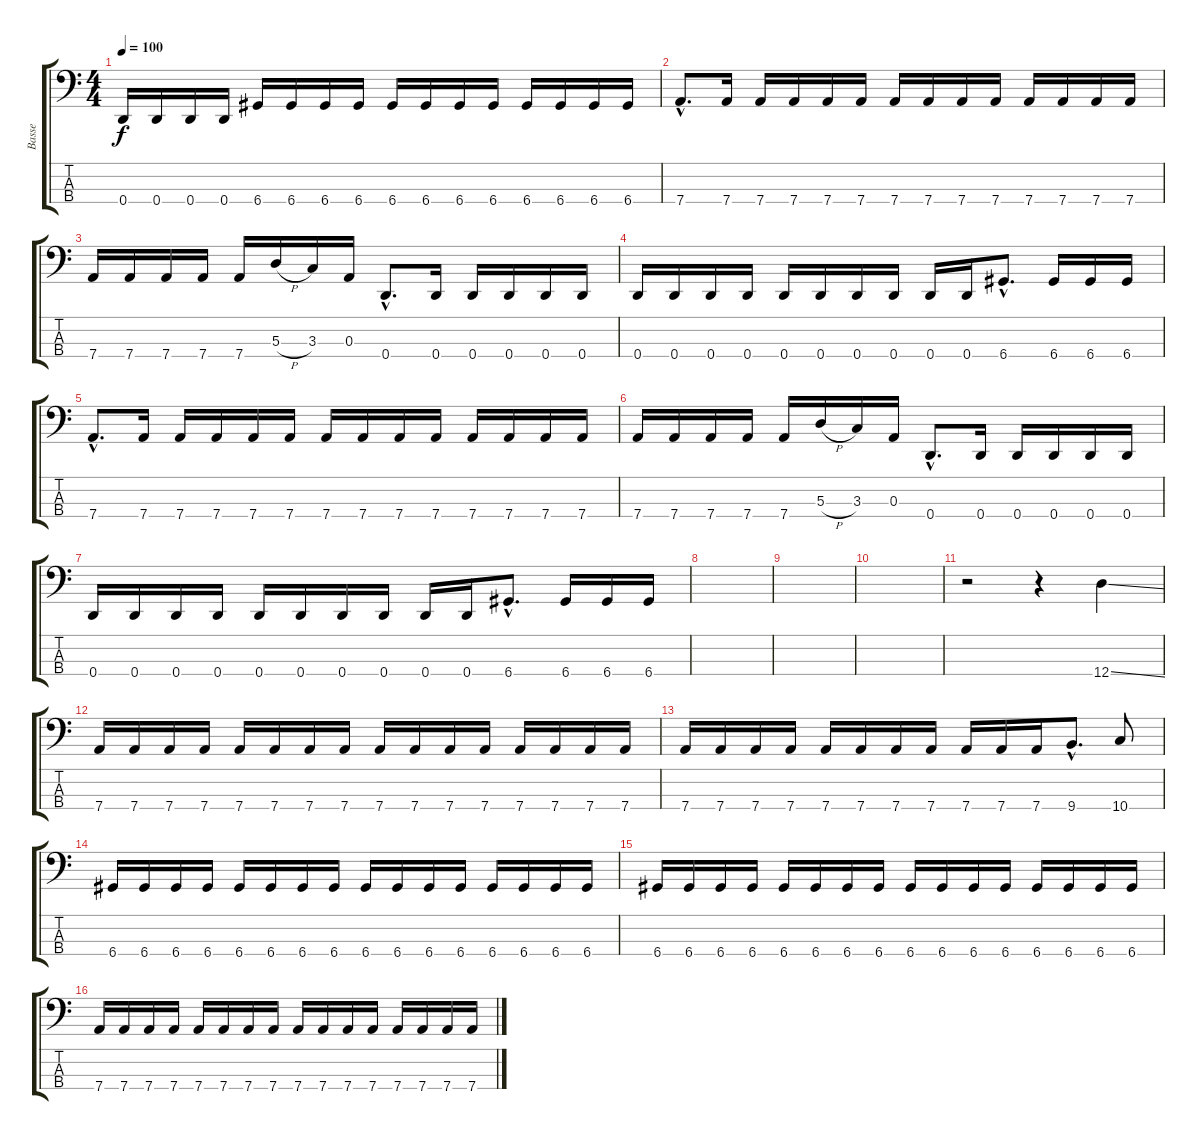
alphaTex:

\track ("Basse" "Basse") {instrument electricbassfinger}
\staff {score tabs}
\tuning (G2 D2 A1 D1) {hide}
\ts (4 4)
\tempo 100
\clef f4
\ks c
0.4.16{dy f} 0.4.16 0.4.16 0.4.16 6.4.16 6.4.16 6.4.16 6.4.16 6.4.16 6.4.16 6.4.16 6.4.16 6.4.16 6.4.16 6.4.16 6.4.16 |
7.4{hac}.8{d} 7.4.16 7.4.16 7.4.16 7.4.16 7.4.16 7.4.16 7.4.16 7.4.16 7.4.16 7.4.16 7.4.16 7.4.16 7.4.16 |
7.4.16 7.4.16 7.4.16 7.4.16 7.4.16 5.3{h}.16 3.3.16 0.3.16 0.4{hac}.8{d} 0.4.16 0.4.16 0.4.16 0.4.16 0.4.16 |
0.4.16 0.4.16 0.4.16 0.4.16 0.4.16 0.4.16 0.4.16 0.4.16 0.4.16 0.4.16 6.4{hac}.8{d} 6.4.16 6.4.16 6.4.16 |
7.4{hac}.8{d} 7.4.16 7.4.16 7.4.16 7.4.16 7.4.16 7.4.16 7.4.16 7.4.16 7.4.16 7.4.16 7.4.16 7.4.16 7.4.16 |
7.4.16 7.4.16 7.4.16 7.4.16 7.4.16 5.3{h}.16 3.3.16 0.3.16 0.4{hac}.8{d} 0.4.16 0.4.16 0.4.16 0.4.16 0.4.16 |
0.4.16 0.4.16 0.4.16 0.4.16 0.4.16 0.4.16 0.4.16 0.4.16 0.4.16 0.4.16 6.4{hac}.8{d} 6.4.16 6.4.16 6.4.16 |
|
|
|
r.2 r.4 12.4{ss}.4 |
7.4.16 7.4.16 7.4.16 7.4.16 7.4.16 7.4.16 7.4.16 7.4.16 7.4.16 7.4.16 7.4.16 7.4.16 7.4.16 7.4.16 7.4.16 7.4.16 |
7.4.16 7.4.16 7.4.16 7.4.16 7.4.16 7.4.16 7.4.16 7.4.16 7.4.16 7.4.16 7.4.16 9.4{hac}.8{d} 10.4.8 |
6.4.16 6.4.16 6.4.16 6.4.16 6.4.16 6.4.16 6.4.16 6.4.16 6.4.16 6.4.16 6.4.16 6.4.16 6.4.16 6.4.16 6.4.16 6.4.16 |
6.4.16 6.4.16 6.4.16 6.4.16 6.4.16 6.4.16 6.4.16 6.4.16 6.4.16 6.4.16 6.4.16 6.4.16 6.4.16 6.4.16 6.4.16 6.4.16 |
7.4.16 7.4.16 7.4.16 7.4.16 7.4.16 7.4.16 7.4.16 7.4.16 7.4.16 7.4.16 7.4.16 7.4.16 7.4.16 7.4.16 7.4.16 7.4.16
